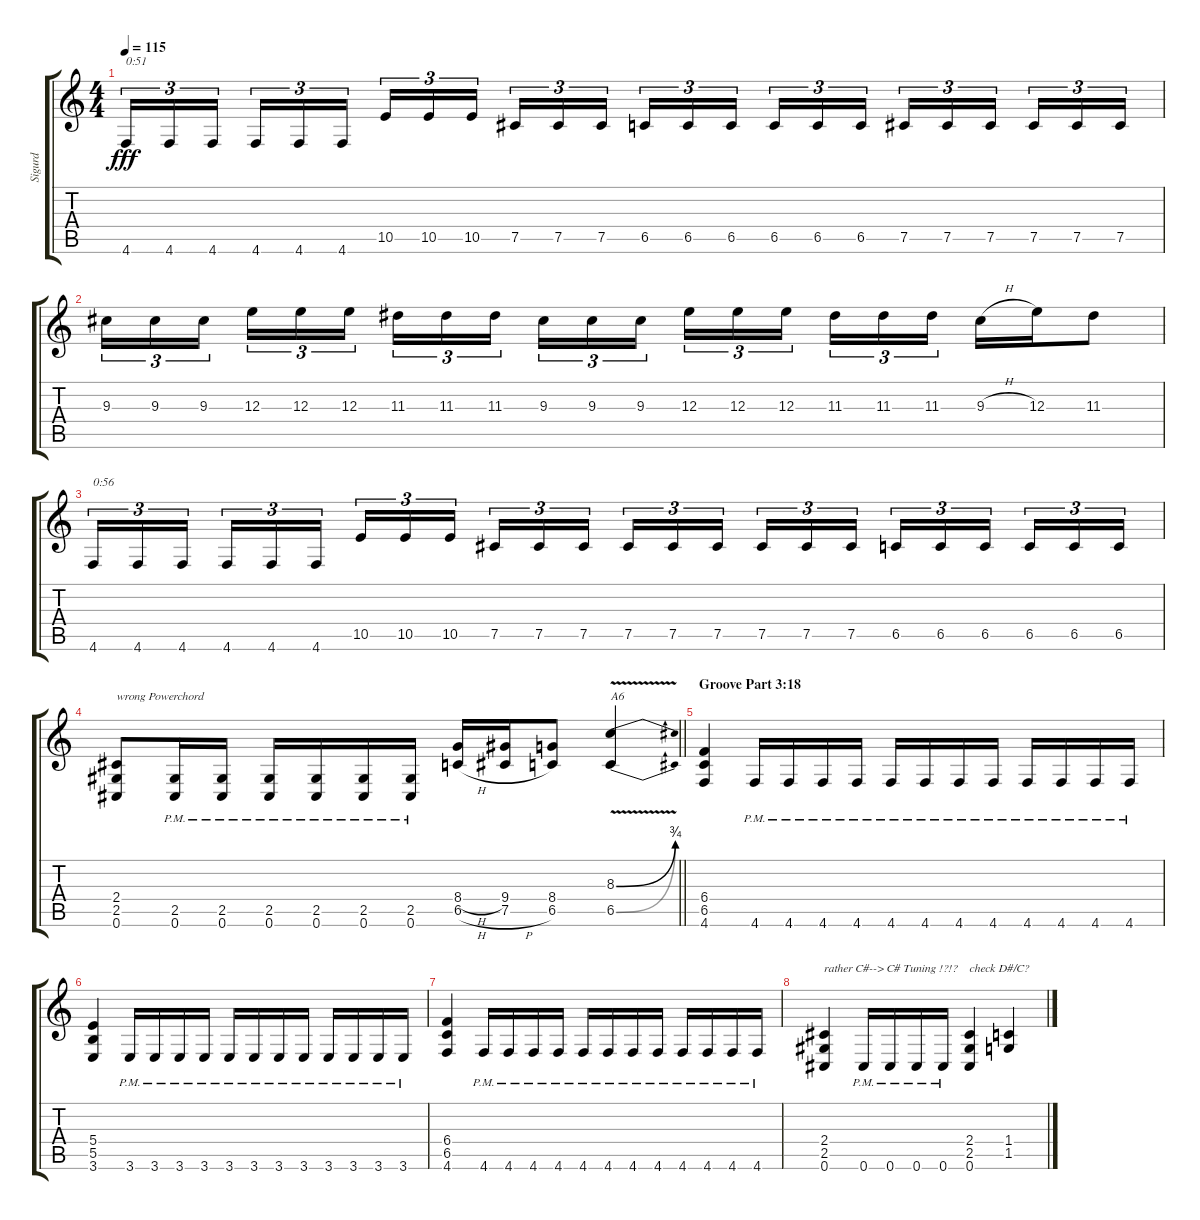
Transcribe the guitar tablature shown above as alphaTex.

\track ("Sigurd" "Sigurd") {instrument distortionguitar}
\staff {score tabs}
\tuning (Db4 Ab3 E3 B2 Gb2 Db2) {hide}
\ts (4 4)
\tempo 115
\clef g2
\ks c
4.6.16{tu (3 2) txt "0:51" dy fff} 4.6.16{tu (3 2)} 4.6.16{tu (3 2) beam splitsecondary} 4.6.16{tu (3 2)} 4.6.16{tu (3 2)} 4.6.16{tu (3 2)} 10.5.16{tu (3 2)} 10.5.16{tu (3 2)} 10.5.16{tu (3 2) beam splitsecondary} 7.5.16{tu (3 2)} 7.5.16{tu (3 2)} 7.5.16{tu (3 2)} 6.5.16{tu (3 2)} 6.5.16{tu (3 2)} 6.5.16{tu (3 2) beam splitsecondary} 6.5.16{tu (3 2)} 6.5.16{tu (3 2)} 6.5.16{tu (3 2)} 7.5.16{tu (3 2)} 7.5.16{tu (3 2)} 7.5.16{tu (3 2) beam splitsecondary} 7.5.16{tu (3 2)} 7.5.16{tu (3 2)} 7.5.16{tu (3 2)} |
9.3.16{tu (3 2)} 9.3.16{tu (3 2)} 9.3.16{tu (3 2) beam splitsecondary} 12.3.16{tu (3 2)} 12.3.16{tu (3 2)} 12.3.16{tu (3 2)} 11.3.16{tu (3 2)} 11.3.16{tu (3 2)} 11.3.16{tu (3 2) beam splitsecondary} 9.3.16{tu (3 2)} 9.3.16{tu (3 2)} 9.3.16{tu (3 2)} 12.3.16{tu (3 2)} 12.3.16{tu (3 2)} 12.3.16{tu (3 2) beam splitsecondary} 11.3.16{tu (3 2)} 11.3.16{tu (3 2)} 11.3.16{tu (3 2)} 9.3{h}.16 12.3.16 11.3.8 |
4.6.16{tu (3 2) txt "0:56"} 4.6.16{tu (3 2)} 4.6.16{tu (3 2) beam splitsecondary} 4.6.16{tu (3 2)} 4.6.16{tu (3 2)} 4.6.16{tu (3 2)} 10.5.16{tu (3 2)} 10.5.16{tu (3 2)} 10.5.16{tu (3 2) beam splitsecondary} 7.5.16{tu (3 2)} 7.5.16{tu (3 2)} 7.5.16{tu (3 2)} 7.5.16{tu (3 2)} 7.5.16{tu (3 2)} 7.5.16{tu (3 2) beam splitsecondary} 7.5.16{tu (3 2)} 7.5.16{tu (3 2)} 7.5.16{tu (3 2)} 6.5.16{tu (3 2)} 6.5.16{tu (3 2)} 6.5.16{tu (3 2) beam splitsecondary} 6.5.16{tu (3 2)} 6.5.16{tu (3 2)} 6.5.16{tu (3 2)} |
\barLineRight lightlight
(2.4 2.5 0.6).8{txt "wrong Powerchord"} (2.5{pm} 0.6{pm}).16 (2.5{pm} 0.6{pm}).16 (2.5{pm} 0.6{pm}).16 (2.5{pm} 0.6{pm}).16 (2.5{pm} 0.6{pm}).16 (2.5{pm} 0.6{pm}).16 (8.4{h} 6.5{h}).16 (9.4 7.5{h}).16 (8.4 6.5).8 (8.3{be (bend 0 0 60 3) v} 6.5{be (bend 0 0 60 3) v}).4{txt "A6" instrument guitarharmonics} |
\section ("" "Groove Part 3:18")
(6.4 6.5 4.6).4{instrument distortionguitar} 4.6{pm}.16 4.6{pm}.16 4.6{pm}.16 4.6{pm}.16 4.6{pm}.16 4.6{pm}.16 4.6{pm}.16 4.6{pm}.16 4.6{pm}.16 4.6{pm}.16 4.6{pm}.16 4.6{pm}.16 |
(5.4 5.5 3.6).4 3.6{pm}.16 3.6{pm}.16 3.6{pm}.16 3.6{pm}.16 3.6{pm}.16 3.6{pm}.16 3.6{pm}.16 3.6{pm}.16 3.6{pm}.16 3.6{pm}.16 3.6{pm}.16 3.6{pm}.16 |
(6.4 6.5 4.6).4 4.6{pm}.16 4.6{pm}.16 4.6{pm}.16 4.6{pm}.16 4.6{pm}.16 4.6{pm}.16 4.6{pm}.16 4.6{pm}.16 4.6{pm}.16 4.6{pm}.16 4.6{pm}.16 4.6{pm}.16 |
(2.4 2.5 0.6).4{txt "rather C#--> C# Tuning !?!?"} 0.6{pm}.16 0.6{pm}.16 0.6{pm}.16 0.6{pm}.16 (2.4 2.5 0.6).4{txt "check D#/C?"} (1.4 1.5).4
